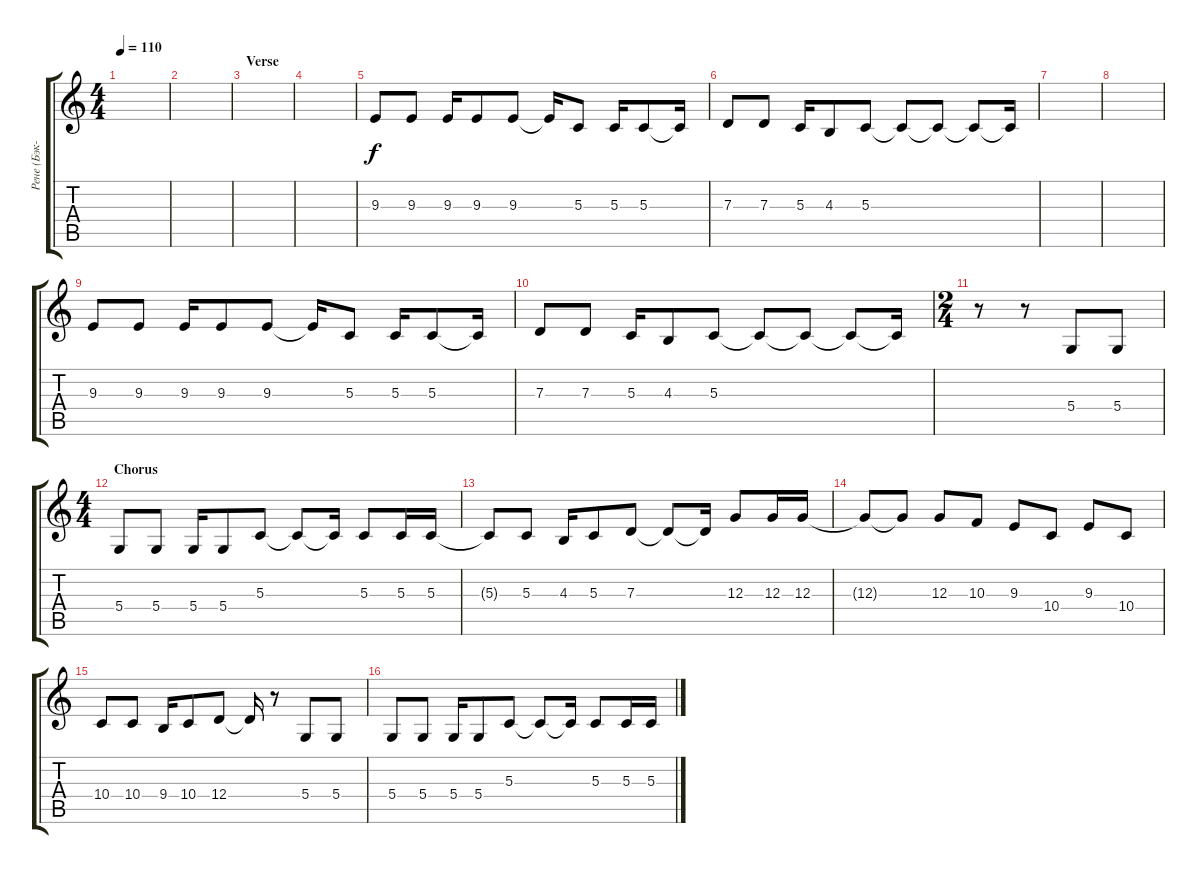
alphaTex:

\track ("Рене (Бэк-вокал)" "Рене (Бэк-") {instrument lead7fifths}
\staff {score tabs}
\tuning (E4 B3 G3 D3 A2 E2) {hide}
\ts (4 4)
\tempo 110
\clef g2
\ks c
|
|
\section ("" "Verse")
|
|
9.3.8 9.3.8 9.3.16 9.3.8 9.3.8 9.3{t}.16 5.3.8 5.3.16 5.3.8 5.3{t}.16 |
7.3.8 7.3.8 5.3.16 4.3.8 5.3.8 5.3{t}.8 5.3{t}.8 5.3{t}.8 5.3{t}.16 |
|
|
9.3.8 9.3.8 9.3.16 9.3.8 9.3.8 9.3{t}.16 5.3.8 5.3.16 5.3.8 5.3{t}.16 |
7.3.8 7.3.8 5.3.16 4.3.8 5.3.8 5.3{t}.8 5.3{t}.8 5.3{t}.8 5.3{t}.16 |
\ts (2 4)
r.8 r.8 5.4.8 5.4.8 |
\ts (4 4)
\section ("" "Chorus")
5.4.8 5.4.8 5.4.16 5.4.8 5.3.8 5.3{t}.8 5.3{t}.16 5.3.8 5.3.16 5.3.16 |
5.3{t}.8 5.3.8 4.3.16 5.3.8 7.3.8 7.3{t}.8 7.3{t}.16 12.3.8 12.3.16 12.3.16 |
12.3{t}.8 12.3{t}.8 12.3.8 10.3.8 9.3.8 10.4.8 9.3.8 10.4.8 |
10.4.8 10.4.8 9.4.16 10.4.8 12.4.8 12.4{t}.16 r.8 5.4.8 5.4.8 |
5.4.8 5.4.8 5.4.16 5.4.8 5.3.8 5.3{t}.8 5.3{t}.16 5.3.8 5.3.16 5.3.16
